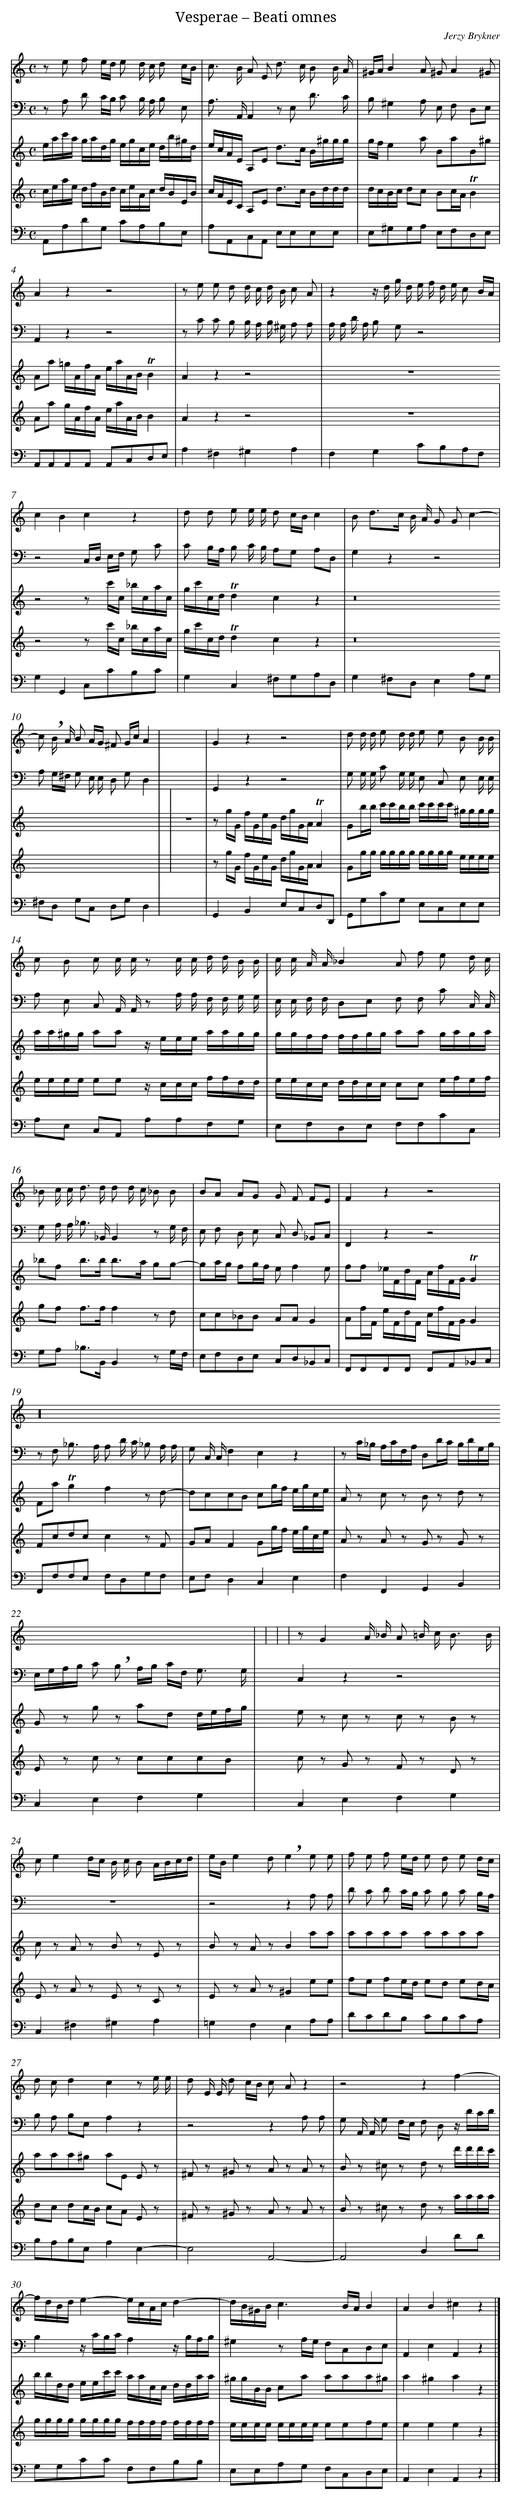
X:1
T: Vesperae – Beati omnes
C: Jerzy Brykner
L: 1/8
M: C
V: 1
V: 2 clef=bass
V: 3 clef=treble
V: 4 clef=treble
V: 5 clef=bass
K: C
[V:1] z e f e/d/ e d/ c/ d c/B/ |
[V:2] z A, D C/B,/ C B,/ A,/ B, E, |
[V:3] e/a/c'/a/ g/a/d/g/ e/g/c/e/ d/b/^g/d/ |
[V:4] c/e/a/e/ d/f/B/d/ c/e/A/c/ d/B/E/B/ |
[V:5] A,,A,DG, CA,B,E, |
[V:1] c> B A E d> c B B/ A/ |
[V:2] A,> A,,A,,2z E, D3/ C/ |
[V:3] e/c/A/E/ A,E d>c B/^g/g/g/ |
[V:4] c/A/E/C/ A,E d>c B/d/d/d/ |
[V:5] A,A,,C,A,, E,E,E,E, |
[V:1] ^G/A/B2A ^GA2^G |
[V:2] B,^G,2A, E, F, D,E, |
[V:3] g/f/e2a BaB^g |
[V:4] d/c/B/c/ dc Bc/A/!trill!B2 |
[V:5] E,^G,G,A, E,F,D,E, |
[V:1] A2z2z4 |
[V:2] A,,2z2z4 |
[V:3] Aa =g/A/f/A/ e/a/A/B/!trill!B2 |
[V:4] Aa g/A/f/A/ e/a/A/B/B2 |
[V:5] A,,A,,A,,A,, A,,C,D,E, |
[V:1] z e e d d/ c/ d/ B/ c A |
[V:2] z C C B, B,/ A,/ B,/ ^G,/ A, A, |
[V:3] A2z2z4 |
[V:4] A2z2z4 |
[V:5] A,2^F,2^G,2A,2 |
[V:1] z2z/ d/ g/ d/ e/ f/ d/ e/ c B/A/ |
[V:2] A,/ A,/ D/ A,/ B, G,z4 |
[V:3] z8 [|]
[V:4] z8 |
[V:5] F,2G,2CB,A,F, |
[V:1] c2B2c2z2 |
[V:2] z4C,/D,/ E,/F,/ G, C |
[V:3] z4z c'/c/ _b/c/a/c/ |
[V:4] z4z c'/c/ _b/c/a/c/ |
[V:5] G,2G,,2C,CB,C |
[V:1] d d e e/ e/ d c/B/c2 |
[V:2] C B,/A,/ B, C/ B,/ A,G, A,D, |
[V:3] g/c'/c/d/!trill!d2c2z2 |
[V:4] g/c'/c/d/!trill!d2c2z2 |
[V:5] G,2C,2^F,G,A,D, |
[V:1] B d>c B/ A/ G Gc2- |
[V:2] G,2z2z4 |
[V:3] z16 |
[V:4] z16 |
[V:5] G,2^F,D,E,2A,G, |
[V:1] c !breath!B/ A/ B A/G/ ^F G/c/A2 |
[V:2] A, G,/^F,/ G, E,/ E,/ D, G,D,2 |
[V:3]  |
[V:4]  |
[V:5] ^F,D, G,C, D,G,D,2 |
[V:1] x8 |
[V:2] x8 |
[V:3] z8 |
[V:4] x8 |
[V:5] x8 |
[V:1] G2z2z4 |
[V:2] G,,2z2z4 |
[V:3] z g/G/ f/G/e/G/ d/g/G/A/!trill!A2 |
[V:4] z g/G/ f/G/e/G/ d/g/G/A/A2 |
[V:5] G,,2B,,2E,C,D,D,, |
[V:1] d d/ d/ e d/ d/ e e B B/ B/ |
[V:2] G, G,/ G,/ C G,/ G,/ E, C, E, E,/ E,/ |
[V:3] Gb/b/ c'/c'/b/b/ c'/c'/c'/c'/ ^g/g/g/g/ |
[V:4] Gg/g/ g/g/g/g/ g/g/g/g/ e/e/e/e/ |
[V:5] G,,G,CG, E,C,E,E, |
[V:1] c B c c/ c/ z c/ c/ d/ d/ B/ B/ |
[V:2] A, E, C, A,,/ A,,/ z A,/ A,/ F,/ F,/ G,/ G,/ |
[V:3] a/a/^g/g/ aa z/ e/e/e/ a/a/g/g/ |
[V:4] e/e/e/e/ ee z/ c/c/c/ f/f/d/d/ |
[V:5] A,E, C,A,, A,A,F,G, |
[V:1] c/ c/ A/ A/_B2A f e d/ c/ |
[V:2] E,/ E,/ F,/ F,/ D,E, F, F, C C,/ C,/ |
[V:3] g/g/f/f/ f/f/g/g/ aa g/a/g/a/ |
[V:4] e/e/c/c/ d/d/c/c/ cc e/f/e/f/ |
[V:5] E,F,D,E, F,F,CC, |
[V:1] _B c/ c< d d/ d d/ c/ _B B |
[V:2] G, A,/ A,< _B, _B,,/B,,2z G,/ F,/ |
[V:3] _bf b>b b>a gg- |
[V:4] gf f>ff2z d |
[V:5] G,A, _B,>B,,B,,2z G,/F,/ |
[V:1] BA AG G F FE |
[V:2] E, F, D, E, C, D, _B,,C, |
[V:3] ga/g/ fg/f/ ef2e |
[V:4] cc_BB AAG2 |
[V:5] E,F,D,E, C,D,_B,,C, |
[V:1] F2z2z4 |
[V:2] F,,2z2z4 |
[V:3] ff _e/F/d/F/ c/f/F/G/!trill!G2 |
[V:4] Af/F/ e/F/d/F/ c/f/F/G/G2 |
[V:5] F,,F,,F,,F,, F,,A,,_B,,C, |
[V:1] z32 |
[V:2] z F, _B,> A, A, D/ C/ _B, A,/ A,/ |
[V:3] Fa!trill!g2f2z d- |
[V:4] Fcdcc2z F |
[V:5] F,,F,F,E, F,D,G,F, |
[V:1]  |
[V:2] G, C,/ C,/F,2E,2z2 |
[V:3] dccB cg/f/ e/g/c/e/ |
[V:4] GAF2Gg/f/ e/g/c/e/ |
[V:5] E,F,D,2C,2E,2 |
[V:1]  |
[V:2] z C/_B,/ A,/C/F,/A,/ D,D/C/ B,/D/G,/B,/ |
[V:3] A z c z B z d z |
[V:4] A z A z G z G z |
[V:5] F,2F,,2G,,2B,,2 |
[V:1]  |
[V:2] E,/G,/A,/B,/ C !breath!B, A,/B,/ C/F,< G, G,/ |
[V:3] G z g z ad d/e/f/g/ |
[V:4] E z c z cccB |
[V:5] C,2E,2F,2G,2 |
[V:1] zG2A/ _B/ A =B/ c< B B/ |
[V:2] C,2z2z4 |
[V:3] e z c z c z B z |
[V:4] c z G z F z D z |
[V:5] C,2E,2F,2G,2 |
[V:1] ce2d/c/ B/ c/ B A/B/c/d/ |
[V:2] z8 |
[V:3] c z A z B z E z |
[V:4] E z A z E z C z |
[V:5] C,2^F,2^G,2A,2 |
[V:1] e/B/e2d!breath!e2e e |
[V:2] z4z2A, A, |
[V:3] B z A zB2aa |
[V:4] E z A z^G2ee |
[V:5] =G,2F,2E,2A,A, |
[V:1] f e f e/d/ e d e d/c/ |
[V:2] D C D C/B,/ C B, C B,/A,/ |
[V:3] aaaa aaaa |
[V:4] fe fe/d/ ed ed/c/ |
[V:5] DCDB, CB,CA, |
[V:1] d cd2c2z e/ e/ |
[V:2] B, A, B,E,A,2z2 |
[V:3] aaa^g aE E z |
[V:4] dc dc/B/ cA E z |
[V:5] B,A,B,E,A,2E,2- |
[V:1] d E/ E/ d c/B/ c Az2 |
[V:2] z4z2A, A, |
[V:3] ^F z ^G z A z A z |
[V:4] ^F z ^G z A z A z |
[V:5] E,4A,,4- |
[V:1] z4z2f2- |
[V:2] G, A,,/ A,,/ G, F,/E,/ F, D, z/ D/C/D/ |
[V:3] B z ^c z d z d'/d'/d'/c'/ |
[V:4] B z ^c z d z a/a/a/a/ |
[V:5] A,,4D,2DD |
[V:1] f/d/B/d/e2-e/c/A/c/d2- |
[V:2] B,2z/ C/B,/C/A,2z/ B,/A,/B,/ |
[V:3] b/b/d/d/ e/e/c'/c'/ a/a/c/c/ d/d/a/a/ |
[V:4] g/g/g/g/ g/g/g/g/ f/f/f/f/ f/f/f/f/ |
[V:5] G,G,CC F,F,B,B, |
[V:1] d/B/^G/B/c3B/A/B2 |
[V:2] ^G,2z A,/G,/ F,C,D,E, |
[V:3] ^g/g/B/B/ ca aaa^g |
[V:4] e/e/e/e/ e/e/e/e/ eefe |
[V:5] E,E,A,G, F,C,D,E, |
[V:1] A2B2^c2z2 |]
[V:2] A,,2E,2A,,2z2 |]
[V:3] a2^g2a2z2 |]
[V:4] e2e2e2z2 |]
[V:5] A,,2E,2A,,2z2 |]
